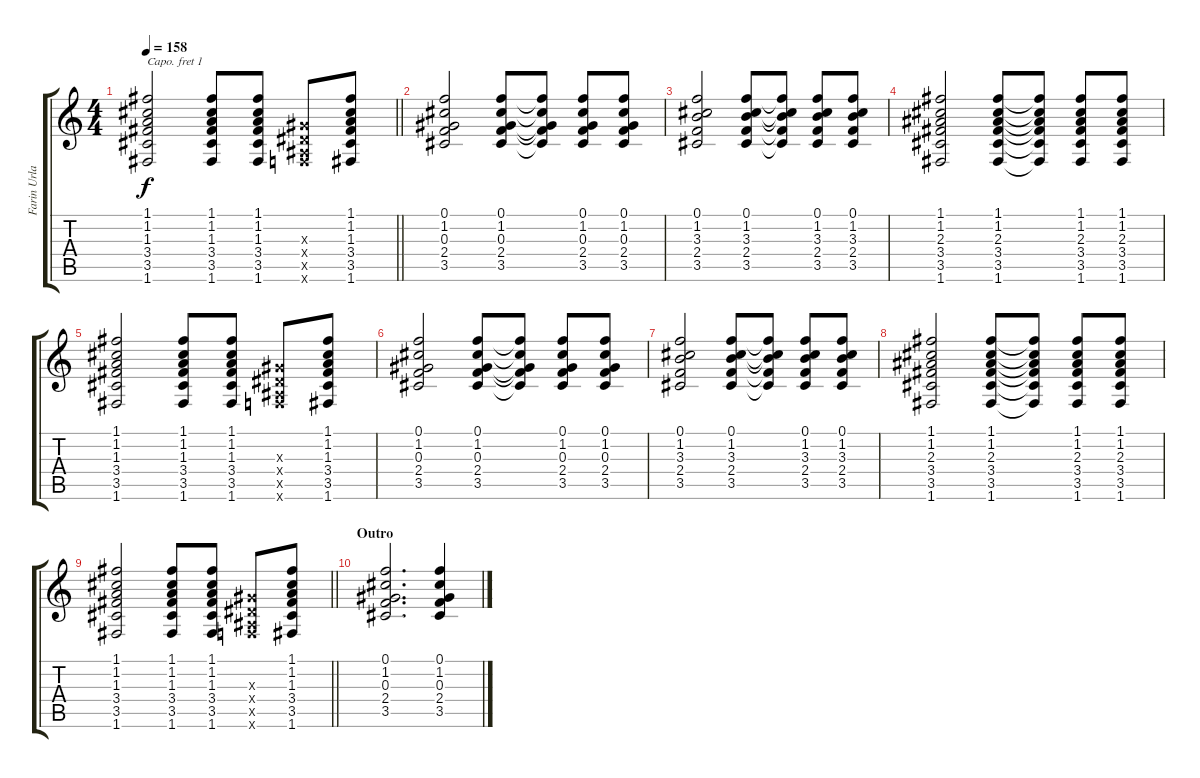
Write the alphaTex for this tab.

\track ("Farin Urlaub I" "Farin Urla") {instrument acousticguitarsteel}
\staff {score tabs}
\capo 1
\tuning (E4 B3 G3 D3 A2 E2) {hide}
\ts (4 4)
\tempo 158
\clef g2
\barLineRight lightlight
\ks c
(1.1 1.2 1.3 3.4 3.5 1.6).2{dy f} (1.1 1.2 1.3 3.4 3.5 1.6).8 (1.1 1.2 1.3 3.4 3.5 1.6).8 (0.3{x} 0.4{x} 0.5{x} 0.6{x}).8 (1.1 1.2 1.3 3.4 3.5 1.6).8 |
(0.1 1.2 0.3 2.4 3.5).2 (0.1 1.2 0.3 2.4 3.5).8 (0.1{t} 1.2{t} 0.3{t} 2.4{t} 3.5{t}).8 (0.1 1.2 0.3 2.4 3.5).8 (0.1 1.2 0.3 2.4 3.5).8 |
(0.1 1.2 3.3 2.4 3.5).2 (0.1 1.2 3.3 2.4 3.5).8 (0.1{t} 1.2{t} 3.3{t} 2.4{t} 3.5{t}).8 (0.1 1.2 3.3 2.4 3.5).8 (0.1 1.2 3.3 2.4 3.5).8 |
(1.1 1.2 2.3 3.4 3.5 1.6).2 (1.1 1.2 2.3 3.4 3.5 1.6).8 (1.1{t} 1.2{t} 2.3{t} 3.4{t} 3.5{t} 1.6{t}).8 (1.1 1.2 2.3 3.4 3.5 1.6).8 (1.1 1.2 2.3 3.4 3.5 1.6).8 |
(1.1 1.2 1.3 3.4 3.5 1.6).2 (1.1 1.2 1.3 3.4 3.5 1.6).8 (1.1 1.2 1.3 3.4 3.5 1.6).8 (0.3{x} 0.4{x} 0.5{x} 0.6{x}).8 (1.1 1.2 1.3 3.4 3.5 1.6).8 |
(0.1 1.2 0.3 2.4 3.5).2 (0.1 1.2 0.3 2.4 3.5).8 (0.1{t} 1.2{t} 0.3{t} 2.4{t} 3.5{t}).8 (0.1 1.2 0.3 2.4 3.5).8 (0.1 1.2 0.3 2.4 3.5).8 |
(0.1 1.2 3.3 2.4 3.5).2 (0.1 1.2 3.3 2.4 3.5).8 (0.1{t} 1.2{t} 3.3{t} 2.4{t} 3.5{t}).8 (0.1 1.2 3.3 2.4 3.5).8 (0.1 1.2 3.3 2.4 3.5).8 |
(1.1 1.2 2.3 3.4 3.5 1.6).2 (1.1 1.2 2.3 3.4 3.5 1.6).8 (1.1{t} 1.2{t} 2.3{t} 3.4{t} 3.5{t} 1.6{t}).8 (1.1 1.2 2.3 3.4 3.5 1.6).8 (1.1 1.2 2.3 3.4 3.5 1.6).8 |
\barLineRight lightlight
(1.1 1.2 1.3 3.4 3.5 1.6).2 (1.1 1.2 1.3 3.4 3.5 1.6).8 (1.1 1.2 1.3 3.4 3.5 1.6).8 (0.3{x} 0.4{x} 0.5{x} 0.6{x}).8 (1.1 1.2 1.3 3.4 3.5 1.6).8 |
\section ("" "Outro")
(0.1 1.2 0.3 2.4 3.5).2{d} (0.1 1.2 0.3 2.4 3.5).4
